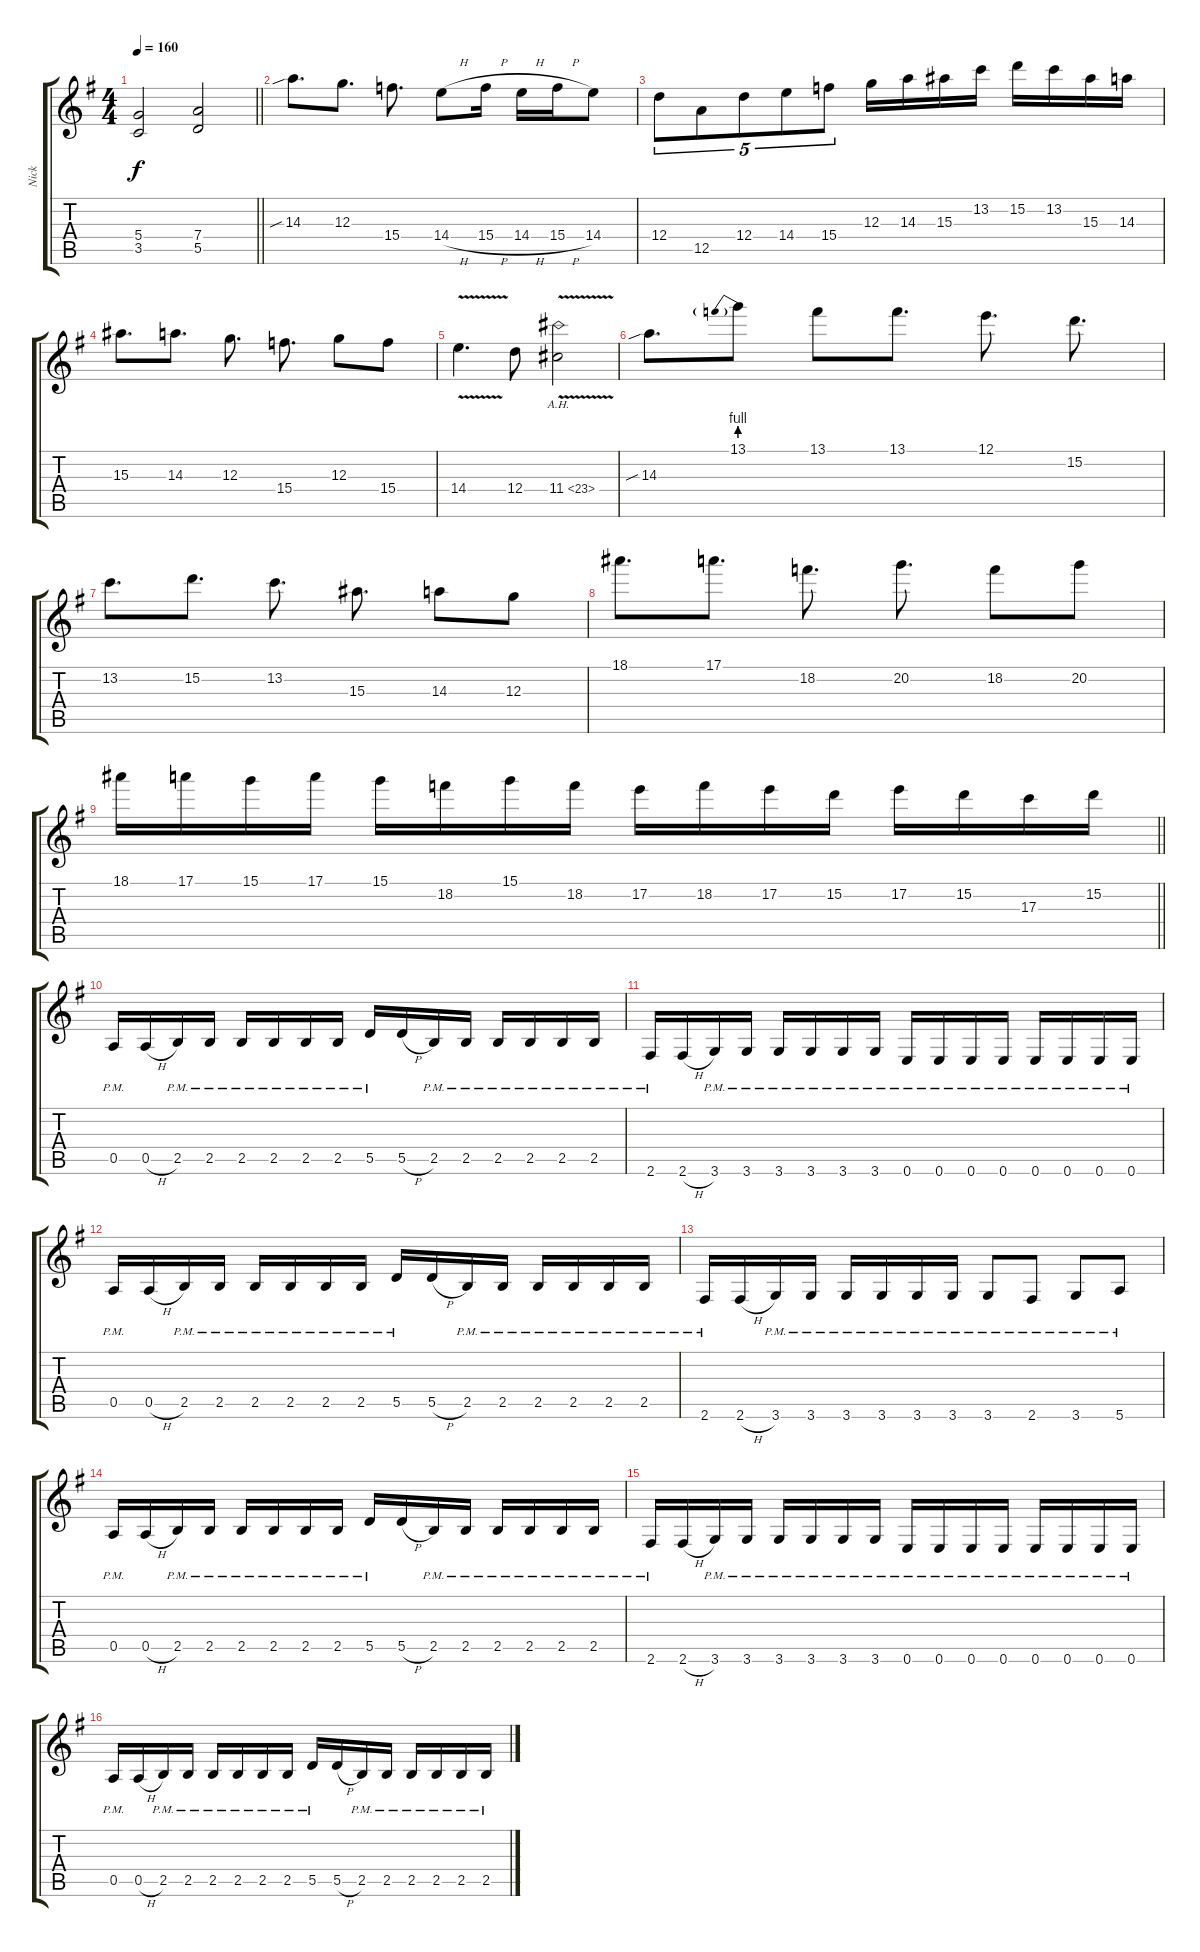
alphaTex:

\track ("Nick" "Nick") {instrument overdrivenguitar}
\staff {score tabs}
\tuning (E4 B3 G3 D3 A2 E2) {hide}
\ts (4 4)
\tempo 160
\clef g2
\barLineRight lightlight
\ks eminor
(5.4 3.5).2{dy f} (7.4 5.5).2 |
14.3{sib}.8{d} 12.3.8{d} 15.4.8{d} 14.4{h}.8 15.4{h}.16 14.4{h}.16 15.4{h}.16 14.4.8 |
12.4.8{tu (5 4)} 12.5.8{tu (5 4)} 12.4.8{tu (5 4)} 14.4.8{tu (5 4)} 15.4.8{tu (5 4)} 12.3.16 14.3.16 15.3.16 13.2.16 15.2.16 13.2.16 15.3.16 14.3.16 |
15.3.8{d} 14.3.8{d} 12.3.8{d} 15.4.8{d} 12.3.8 15.4.8 |
14.4{v}.4{d} 12.4.8 11.4{ah 12 v}.2 |
14.3{sib}.8{d} 13.1{be (prebend 0 4 60 4)}.8 13.1.8 13.1.8{d} 12.1.8{d} 15.2.8{d} |
13.2.8{d} 15.2.8{d} 13.2.8{d} 15.3.8{d} 14.3.8 12.3.8 |
18.1.8{d} 17.1.8{d} 18.2.8{d} 20.2.8{d} 18.2.8 20.2.8 |
\barLineRight lightlight
18.1.16 17.1.16 15.1.16 17.1.16 15.1.16 18.2.16 15.1.16 18.2.16 17.2.16 18.2.16 17.2.16 15.2.16 17.2.16 15.2.16 17.3.16 15.2.16 |
0.5{pm}.16 0.5{h}.16 2.5{pm}.16 2.5{pm}.16 2.5{pm}.16 2.5{pm}.16 2.5{pm}.16 2.5{pm}.16 5.5{pm}.16 5.5{h}.16 2.5{pm}.16 2.5{pm}.16 2.5{pm}.16 2.5{pm}.16 2.5{pm}.16 2.5{pm}.16 |
2.6{pm}.16 2.6{h}.16 3.6{pm}.16 3.6{pm}.16 3.6{pm}.16 3.6{pm}.16 3.6{pm}.16 3.6{pm}.16 0.6{pm}.16 0.6{pm}.16 0.6{pm}.16 0.6{pm}.16 0.6{pm}.16 0.6{pm}.16 0.6{pm}.16 0.6{pm}.16 |
0.5{pm}.16 0.5{h}.16 2.5{pm}.16 2.5{pm}.16 2.5{pm}.16 2.5{pm}.16 2.5{pm}.16 2.5{pm}.16 5.5{pm}.16 5.5{h}.16 2.5{pm}.16 2.5{pm}.16 2.5{pm}.16 2.5{pm}.16 2.5{pm}.16 2.5{pm}.16 |
2.6{pm}.16 2.6{h}.16 3.6{pm}.16 3.6{pm}.16 3.6{pm}.16 3.6{pm}.16 3.6{pm}.16 3.6{pm}.16 3.6{pm}.8 2.6{pm}.8 3.6{pm}.8 5.6{pm}.8 |
0.5{pm}.16 0.5{h}.16 2.5{pm}.16 2.5{pm}.16 2.5{pm}.16 2.5{pm}.16 2.5{pm}.16 2.5{pm}.16 5.5{pm}.16 5.5{h}.16 2.5{pm}.16 2.5{pm}.16 2.5{pm}.16 2.5{pm}.16 2.5{pm}.16 2.5{pm}.16 |
2.6{pm}.16 2.6{h}.16 3.6{pm}.16 3.6{pm}.16 3.6{pm}.16 3.6{pm}.16 3.6{pm}.16 3.6{pm}.16 0.6{pm}.16 0.6{pm}.16 0.6{pm}.16 0.6{pm}.16 0.6{pm}.16 0.6{pm}.16 0.6{pm}.16 0.6{pm}.16 |
0.5{pm}.16 0.5{h}.16 2.5{pm}.16 2.5{pm}.16 2.5{pm}.16 2.5{pm}.16 2.5{pm}.16 2.5{pm}.16 5.5{pm}.16 5.5{h}.16 2.5{pm}.16 2.5{pm}.16 2.5{pm}.16 2.5{pm}.16 2.5{pm}.16 2.5{pm}.16
